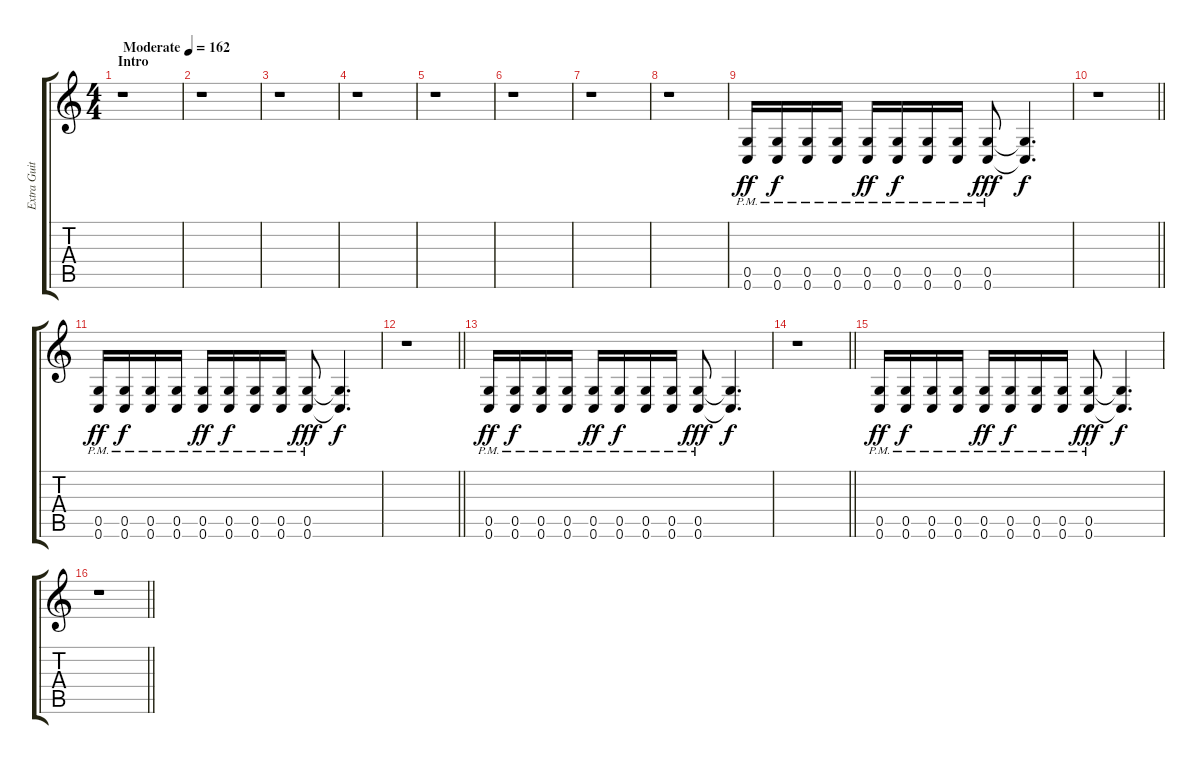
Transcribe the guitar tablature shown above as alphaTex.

\track ("Extra Guitar" "Extra Guit") {instrument distortionguitar}
\staff {score tabs}
\tuning (D4 A3 F3 C3 G2 C2) {hide}
\ts (4 4)
\section ("" "Intro")
\tempo (162 "Moderate")
\clef g2
\ks c
r.1{dy ff instrument distortionguitar} |
r.1 |
r.1 |
r.1 |
r.1 |
r.1 |
r.1 |
r.1 |
(0.5{pm} 0.6{pm}).16 (0.5{pm} 0.6{pm}).16{dy f} (0.5{pm} 0.6{pm}).16 (0.5{pm} 0.6{pm}).16 (0.5{pm} 0.6{pm}).16{dy ff} (0.5{pm} 0.6{pm}).16{dy f} (0.5{pm} 0.6{pm}).16 (0.5{pm} 0.6{pm}).16 (0.5{pm} 0.6{pm}).8{dy fff} (0.5{t} 0.6{t}).4{d dy f} |
\barLineRight lightlight
r.1 |
(0.5{pm} 0.6{pm}).16{dy ff} (0.5{pm} 0.6{pm}).16{dy f} (0.5{pm} 0.6{pm}).16 (0.5{pm} 0.6{pm}).16 (0.5{pm} 0.6{pm}).16{dy ff} (0.5{pm} 0.6{pm}).16{dy f} (0.5{pm} 0.6{pm}).16 (0.5{pm} 0.6{pm}).16 (0.5{pm} 0.6{pm}).8{dy fff} (0.5{t} 0.6{t}).4{d dy f} |
\barLineRight lightlight
r.1 |
(0.5{pm} 0.6{pm}).16{dy ff} (0.5{pm} 0.6{pm}).16{dy f} (0.5{pm} 0.6{pm}).16 (0.5{pm} 0.6{pm}).16 (0.5{pm} 0.6{pm}).16{dy ff} (0.5{pm} 0.6{pm}).16{dy f} (0.5{pm} 0.6{pm}).16 (0.5{pm} 0.6{pm}).16 (0.5{pm} 0.6{pm}).8{dy fff} (0.5{t} 0.6{t}).4{d dy f} |
\barLineRight lightlight
r.1 |
(0.5{pm} 0.6{pm}).16{dy ff} (0.5{pm} 0.6{pm}).16{dy f} (0.5{pm} 0.6{pm}).16 (0.5{pm} 0.6{pm}).16 (0.5{pm} 0.6{pm}).16{dy ff} (0.5{pm} 0.6{pm}).16{dy f} (0.5{pm} 0.6{pm}).16 (0.5{pm} 0.6{pm}).16 (0.5{pm} 0.6{pm}).8{dy fff} (0.5{t} 0.6{t}).4{d dy f} |
\barLineRight lightlight
r.1
